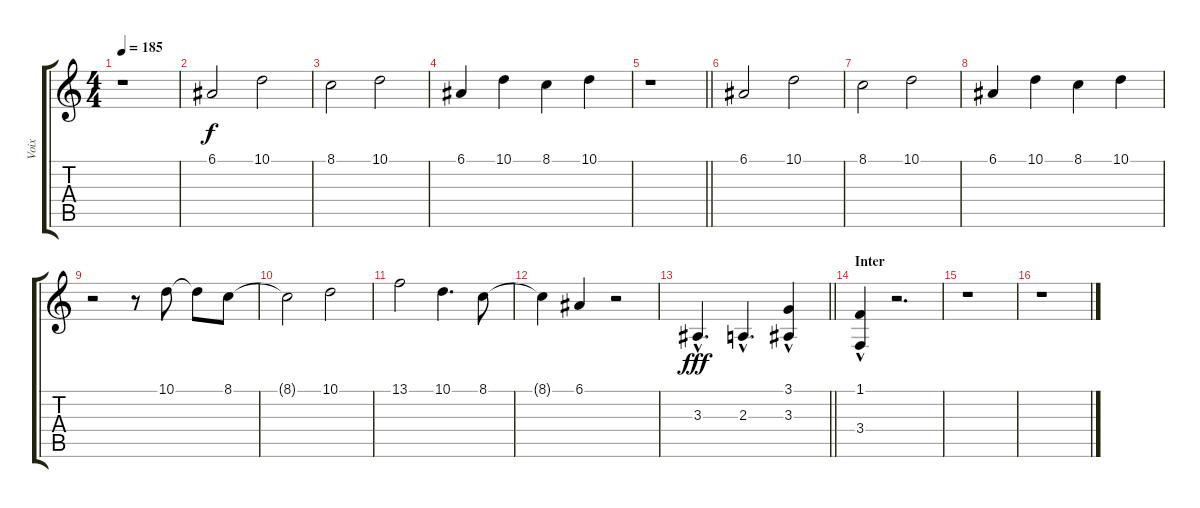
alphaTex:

\track ("Voix" "Voix") {mute instrument clarinet}
\staff {score tabs}
\tuning (E4 B3 G3 D3 A2 E2) {hide}
\ts (4 4)
\tempo 185
\clef g2
\ks c
r.1{dy f} |
6.1.2 10.1.2 |
8.1.2 10.1.2 |
6.1.4 10.1.4 8.1.4 10.1.4 |
\barLineRight lightlight
r.1 |
6.1.2 10.1.2 |
8.1.2 10.1.2 |
6.1.4 10.1.4 8.1.4 10.1.4 |
r.2 r.8 10.1.8 10.1{t}.8 8.1.8 |
8.1{t}.2 10.1.2 |
13.1.2 10.1.4{d} 8.1.8 |
8.1{t}.4 6.1.4 r.2 |
\barLineRight lightlight
3.3{hac}.4{d dy fff} 2.3{hac}.4{d} (3.1 3.3{hac}).4 |
\section ("" "Inter")
(1.1 3.4{hac}).4 r.2{d} |
r.1 |
r.1
